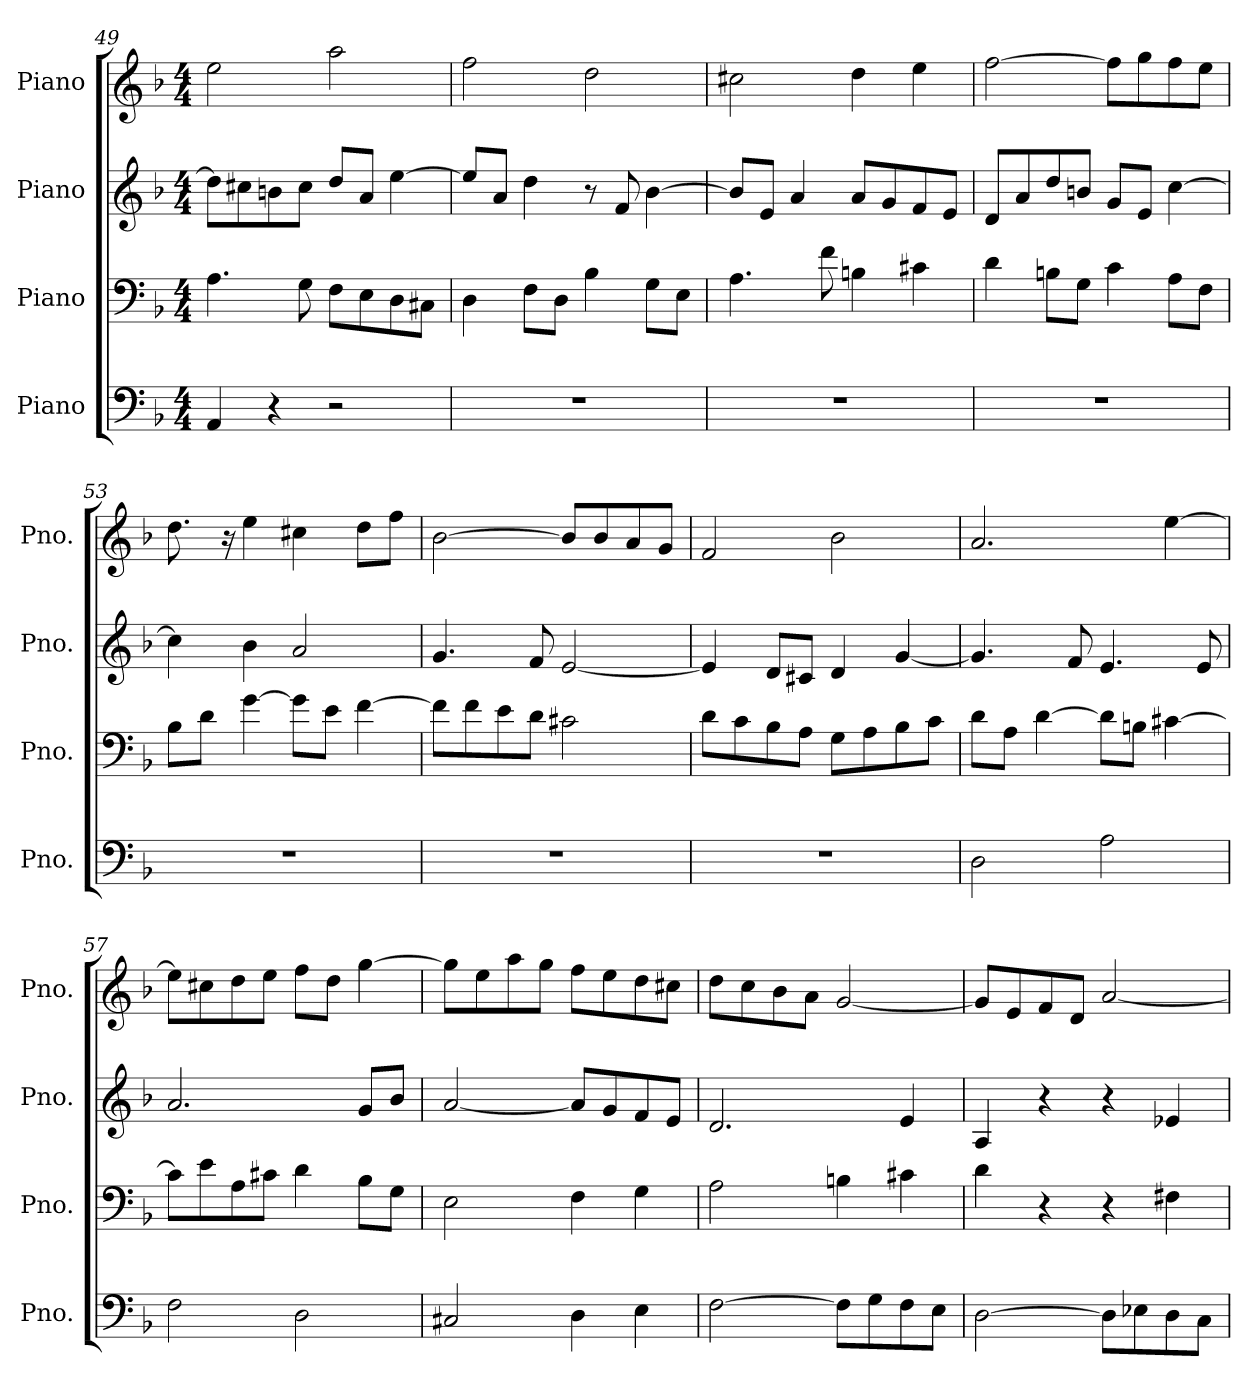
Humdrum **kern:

**kern	**kern	**kern	**kern
*part4	*part3	*part2	*part1
*staff4	*staff3	*staff2	*staff1
*I"Piano	*I"Piano	*I"Piano	*I"Piano
*I'Pno.	*I'Pno.	*I'Pno.	*I'Pno.
*clefF4	*clefF4	*	*
*k[b-]	*k[b-]	*k[b-]	*k[b-]
*F:	*F:	*F:	*F:
*M4/4	*M4/4	*M4/4	*M4/4
=49	=49	=49	=49
4AA/	4.A\	8dd\L]	2ee\
.	.	8cc#X\	.
4r	.	8bn\	.
.	8G\	8cc#\J	.
2r	8F\L	8dd/L	2aa\
.	8E\	8a/J	.
.	8D\	[4ee\	.
.	8C#X\J	.	.
=50	=50	=50	=50
1r	4D\	8ee/L]	2ff\
.	.	8a/J	.
.	8F\L	4dd\	.
.	8D\J	.	.
.	4B-\	8r	2dd\
.	.	8f/	.
.	8G\L	[4b-\	.
.	8E\J	.	.
=51	=51	=51	=51
1r	4.A\	8b-/L]	2cc#X\
.	.	8e/J	.
.	.	4a/	.
.	8f\	.	.
.	4Bn\	8a/L	4dd\
.	.	8g/	.
.	4c#X\	8f/	4ee\
.	.	8e/J	.
!!LO:PB:g=z
=52	=52	=52	=52
1r	4d\	8d/L	[2ff\
.	.	8a/	.
.	8Bn\L	8dd/	.
.	8G\J	8bn/J	.
.	4c\	8g/L	8ff\L]
.	.	8e/J	8gg\
.	8A\L	[4cc\	8ff\
.	8F\J	.	8ee\J
=53	=53	=53	=53
1r	8B-\L	4cc\]	8.dd\
.	8d\J	.	.
.	.	.	16r
.	[4g\	4b-\	4ee\
.	8g\L]	2a/	4cc#X\
.	8e\J	.	.
.	[4f\	.	8dd\L
.	.	.	8ff\J
=54	=54	=54	=54
1r	8f\L]	4.g/	[2b-\
.	8f\	.	.
.	8e\	.	.
.	8d\J	8f/	.
.	2c#X\	[2e/	8b-/L]
.	.	.	8b-/
.	.	.	8a/
.	.	.	8g/J
=55	=55	=55	=55
1r	8d\L	4e/]	2f/
.	8c\	.	.
.	8B-\	8d/L	.
.	8A\J	8c#X/J	.
.	8G\L	4d/	2b-\
.	8A\	.	.
.	8B-\	[4g/	.
.	8c\J	.	.
!!LO:LB:g=z
=56	=56	=56	=56
2D\	8d\L	4.g/]	2.a/
.	8A\J	.	.
.	[4d\	.	.
.	.	8f/	.
2A\	8d\L]	4.e/	.
.	8Bn\J	.	.
.	[4c#X\	.	[4ee\
.	.	8e/	.
=57	=57	=57	=57
2F\	8c#\L]	2.a/	8ee\L]
.	8e\	.	8cc#X\
.	8A\	.	8dd\
.	8c#X\J	.	8ee\J
2D\	4d\	.	8ff\L
.	.	.	8dd\J
.	8B-\L	8g/L	[4gg\
.	8G\J	8b-/J	.
=58	=58	=58	=58
2C#X/	2E\	[2a/	8gg\L]
.	.	.	8ee\
.	.	.	8aa\
.	.	.	8gg\J
4D\	4F\	8a/L]	8ff\L
.	.	8g/	8ee\
4E\	4G\	8f/	8dd\
.	.	8e/J	8cc#X\J
=59	=59	=59	=59
[2F\	2A\	2.d/	8dd\L
.	.	.	8cc\
.	.	.	8b-\
.	.	.	8a\J
8F\L]	4Bn\	.	[2g/
8G\	.	.	.
8F\	4c#X\	4e/	.
8E\J	.	.	.
!!LO:PB:g=z
=60	=60	=60	=60
[2D\	4d\	4A/	8g/L]
.	.	.	8e/
.	4r	4r	8f/
.	.	.	8d/J
8D\L]	4r	4r	[2a/
8E-X\	.	.	.
8D\	4F#X\	4e-X/	.
8C\J	.	.	.
=	=	=	=
*-	*-	*-	*-
